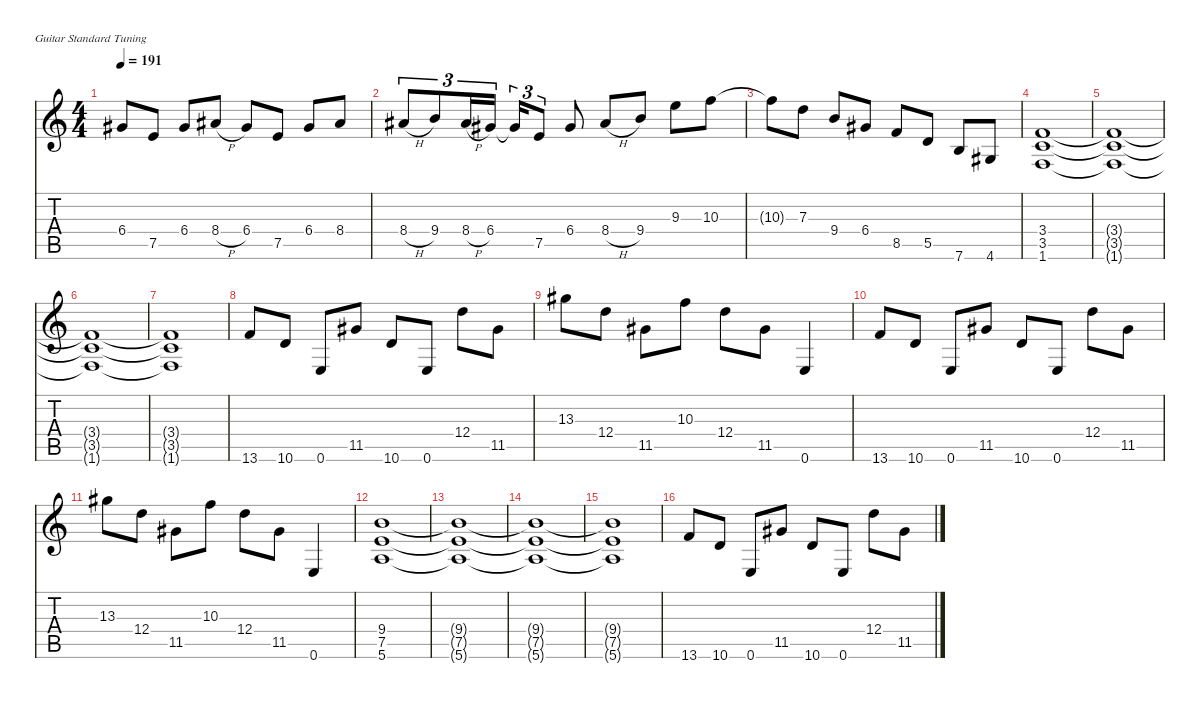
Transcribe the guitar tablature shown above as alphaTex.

\defaultSystemsLayout 4
\hideDynamics
\bracketExtendMode nobrackets
\singleTrackTrackNamePolicy hidden
\multiTrackTrackNamePolicy hidden
\firstSystemTrackNameMode fullname
\firstSystemTrackNameOrientation horizontal
\otherSystemsTrackNameOrientation horizontal
\track ("Guitar 1" "dist.guit.") {mute instrument distortionguitar}
\staff {score tabs}
\tuning (E4 B3 G3 D3 A2 E2)
\ts (4 4)
\tempo 191
\clef g2
\ks c
6.4{t acc #}.8{dy mf beam Up} 7.5.8{beam Up} 6.4{acc #}.8{beam Up} 8.4{h acc #}.8{beam Up} 6.4{acc #}.8{beam Up} 7.5.8{beam Up} 6.4{acc #}.8{beam Up} 8.4{acc #}.8{beam Up} |
8.4{h acc #}.8{tu (3 2) beam Up} 9.4.8{tu (3 2) beam Up} 8.4{h acc #}.16{tu (3 2) beam Up} 6.4{acc #}.16{tu (3 2) beam Up} 6.4{t acc #}.16{tu (3 2) beam Up} 7.5.8{tu (3 2) beam Up} 6.4{acc #}.8{beam Up} 8.4{h acc #}.8{beam Up} 9.4.8{beam Up} 9.3.8{beam Down} 10.3.8{beam Down} |
10.3{t}.8{beam Down} 7.3.8{beam Down} 9.4.8{beam Up} 6.4{acc #}.8{beam Up} 8.5.8{beam Up} 5.5.8{beam Up} 7.6.8{beam Up} 4.6{acc #}.8{beam Up} |
(3.4 3.5 1.6).1{dy f beam Up} |
(3.4{t} 3.5{t} 1.6{t}).1{beam Up} |
(3.4{t} 3.5{t} 1.6{t}).1{beam Up} |
(3.4{t} 3.5{t} 1.6{t}).1{beam Up} |
13.6.8{beam Up} 10.6.8{beam Up} 0.6.8{beam Up} 11.5{acc #}.8{beam Up} 10.6.8{beam Up} 0.6.8{beam Up} 12.4.8{beam Down} 11.5{acc #}.8{beam Down} |
13.3{acc #}.8{beam Down} 12.4.8{beam Down} 11.5{acc #}.8{beam Down} 10.3.8{beam Down} 12.4.8{beam Down} 11.5{acc #}.8{beam Down} 0.6.4{beam Up} |
13.6.8{beam Up} 10.6.8{beam Up} 0.6.8{beam Up} 11.5{acc #}.8{beam Up} 10.6.8{beam Up} 0.6.8{beam Up} 12.4.8{beam Down} 11.5{acc #}.8{beam Down} |
13.3{acc #}.8{beam Down} 12.4.8{beam Down} 11.5{acc #}.8{beam Down} 10.3.8{beam Down} 12.4.8{beam Down} 11.5{acc #}.8{beam Down} 0.6.4{beam Up} |
(9.4 7.5 5.6).1{dy p beam Up} |
(9.4{t} 7.5{t} 5.6{t}).1{beam Up} |
(9.4{t} 7.5{t} 5.6{t}).1{beam Up} |
(9.4{t} 7.5{t} 5.6{t}).1{beam Up} |
13.6.8{dy f beam Up} 10.6.8{beam Up} 0.6.8{beam Up} 11.5{acc #}.8{beam Up} 10.6.8{beam Up} 0.6.8{beam Up} 12.4.8{beam Down} 11.5{acc #}.8{beam Down}
